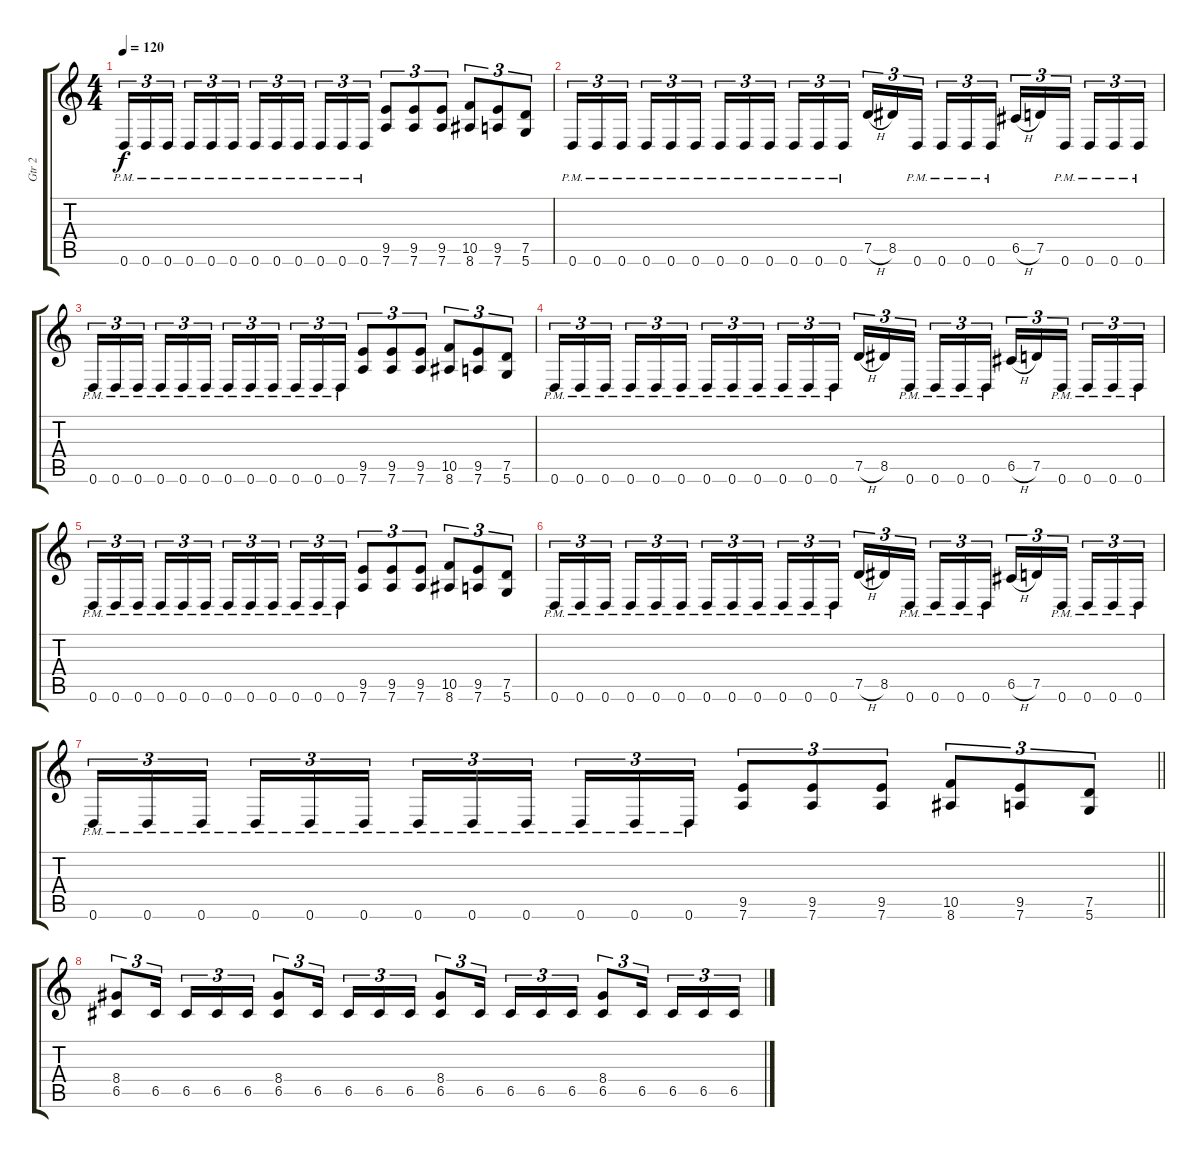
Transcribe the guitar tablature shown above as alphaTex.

\track ("Gtr 2" "Gtr 2") {instrument distortionguitar}
\staff {score tabs}
\tuning (D4 A3 F3 C3 G2 D2) {hide}
\ts (4 4)
\tempo 120
\clef g2
\ks c
0.6{pm}.16{tu (3 2) dy f} 0.6{pm}.16{tu (3 2)} 0.6{pm}.16{tu (3 2) beam splitsecondary} 0.6{pm}.16{tu (3 2)} 0.6{pm}.16{tu (3 2)} 0.6{pm}.16{tu (3 2)} 0.6{pm}.16{tu (3 2)} 0.6{pm}.16{tu (3 2)} 0.6{pm}.16{tu (3 2) beam splitsecondary} 0.6{pm}.16{tu (3 2)} 0.6{pm}.16{tu (3 2)} 0.6{pm}.16{tu (3 2)} (9.5 7.6).8{tu (3 2)} (9.5 7.6).8{tu (3 2)} (9.5 7.6).8{tu (3 2)} (10.5 8.6).8{tu (3 2)} (9.5 7.6).8{tu (3 2)} (7.5 5.6).8{tu (3 2)} |
0.6{pm}.16{tu (3 2)} 0.6{pm}.16{tu (3 2)} 0.6{pm}.16{tu (3 2) beam splitsecondary} 0.6{pm}.16{tu (3 2)} 0.6{pm}.16{tu (3 2)} 0.6{pm}.16{tu (3 2)} 0.6{pm}.16{tu (3 2)} 0.6{pm}.16{tu (3 2)} 0.6{pm}.16{tu (3 2) beam splitsecondary} 0.6{pm}.16{tu (3 2)} 0.6{pm}.16{tu (3 2)} 0.6{pm}.16{tu (3 2)} 7.5{h}.16{tu (3 2)} 8.5.16{tu (3 2)} 0.6{pm}.16{tu (3 2) beam splitsecondary} 0.6{pm}.16{tu (3 2)} 0.6{pm}.16{tu (3 2)} 0.6{pm}.16{tu (3 2)} 6.5{h}.16{tu (3 2)} 7.5.16{tu (3 2)} 0.6{pm}.16{tu (3 2) beam splitsecondary} 0.6{pm}.16{tu (3 2)} 0.6{pm}.16{tu (3 2)} 0.6{pm}.16{tu (3 2)} |
0.6{pm}.16{tu (3 2)} 0.6{pm}.16{tu (3 2)} 0.6{pm}.16{tu (3 2) beam splitsecondary} 0.6{pm}.16{tu (3 2)} 0.6{pm}.16{tu (3 2)} 0.6{pm}.16{tu (3 2)} 0.6{pm}.16{tu (3 2)} 0.6{pm}.16{tu (3 2)} 0.6{pm}.16{tu (3 2) beam splitsecondary} 0.6{pm}.16{tu (3 2)} 0.6{pm}.16{tu (3 2)} 0.6{pm}.16{tu (3 2)} (9.5 7.6).8{tu (3 2)} (9.5 7.6).8{tu (3 2)} (9.5 7.6).8{tu (3 2)} (10.5 8.6).8{tu (3 2)} (9.5 7.6).8{tu (3 2)} (7.5 5.6).8{tu (3 2)} |
0.6{pm}.16{tu (3 2)} 0.6{pm}.16{tu (3 2)} 0.6{pm}.16{tu (3 2) beam splitsecondary} 0.6{pm}.16{tu (3 2)} 0.6{pm}.16{tu (3 2)} 0.6{pm}.16{tu (3 2)} 0.6{pm}.16{tu (3 2)} 0.6{pm}.16{tu (3 2)} 0.6{pm}.16{tu (3 2) beam splitsecondary} 0.6{pm}.16{tu (3 2)} 0.6{pm}.16{tu (3 2)} 0.6{pm}.16{tu (3 2)} 7.5{h}.16{tu (3 2)} 8.5.16{tu (3 2)} 0.6{pm}.16{tu (3 2) beam splitsecondary} 0.6{pm}.16{tu (3 2)} 0.6{pm}.16{tu (3 2)} 0.6{pm}.16{tu (3 2)} 6.5{h}.16{tu (3 2)} 7.5.16{tu (3 2)} 0.6{pm}.16{tu (3 2) beam splitsecondary} 0.6{pm}.16{tu (3 2)} 0.6{pm}.16{tu (3 2)} 0.6{pm}.16{tu (3 2)} |
0.6{pm}.16{tu (3 2)} 0.6{pm}.16{tu (3 2)} 0.6{pm}.16{tu (3 2) beam splitsecondary} 0.6{pm}.16{tu (3 2)} 0.6{pm}.16{tu (3 2)} 0.6{pm}.16{tu (3 2)} 0.6{pm}.16{tu (3 2)} 0.6{pm}.16{tu (3 2)} 0.6{pm}.16{tu (3 2) beam splitsecondary} 0.6{pm}.16{tu (3 2)} 0.6{pm}.16{tu (3 2)} 0.6{pm}.16{tu (3 2)} (9.5 7.6).8{tu (3 2)} (9.5 7.6).8{tu (3 2)} (9.5 7.6).8{tu (3 2)} (10.5 8.6).8{tu (3 2)} (9.5 7.6).8{tu (3 2)} (7.5 5.6).8{tu (3 2)} |
0.6{pm}.16{tu (3 2)} 0.6{pm}.16{tu (3 2)} 0.6{pm}.16{tu (3 2) beam splitsecondary} 0.6{pm}.16{tu (3 2)} 0.6{pm}.16{tu (3 2)} 0.6{pm}.16{tu (3 2)} 0.6{pm}.16{tu (3 2)} 0.6{pm}.16{tu (3 2)} 0.6{pm}.16{tu (3 2) beam splitsecondary} 0.6{pm}.16{tu (3 2)} 0.6{pm}.16{tu (3 2)} 0.6{pm}.16{tu (3 2)} 7.5{h}.16{tu (3 2)} 8.5.16{tu (3 2)} 0.6{pm}.16{tu (3 2) beam splitsecondary} 0.6{pm}.16{tu (3 2)} 0.6{pm}.16{tu (3 2)} 0.6{pm}.16{tu (3 2)} 6.5{h}.16{tu (3 2)} 7.5.16{tu (3 2)} 0.6{pm}.16{tu (3 2) beam splitsecondary} 0.6{pm}.16{tu (3 2)} 0.6{pm}.16{tu (3 2)} 0.6{pm}.16{tu (3 2)} |
\barLineRight lightlight
0.6{pm}.16{tu (3 2)} 0.6{pm}.16{tu (3 2)} 0.6{pm}.16{tu (3 2) beam splitsecondary} 0.6{pm}.16{tu (3 2)} 0.6{pm}.16{tu (3 2)} 0.6{pm}.16{tu (3 2)} 0.6{pm}.16{tu (3 2)} 0.6{pm}.16{tu (3 2)} 0.6{pm}.16{tu (3 2) beam splitsecondary} 0.6{pm}.16{tu (3 2)} 0.6{pm}.16{tu (3 2)} 0.6{pm}.16{tu (3 2)} (9.5 7.6).8{tu (3 2)} (9.5 7.6).8{tu (3 2)} (9.5 7.6).8{tu (3 2)} (10.5 8.6).8{tu (3 2)} (9.5 7.6).8{tu (3 2)} (7.5 5.6).8{tu (3 2)} |
(8.4 6.5).8{tu (3 2)} 6.5.16{tu (3 2) beam splitsecondary} 6.5.16{tu (3 2)} 6.5.16{tu (3 2)} 6.5.16{tu (3 2)} (8.4 6.5).8{tu (3 2)} 6.5.16{tu (3 2) beam splitsecondary} 6.5.16{tu (3 2)} 6.5.16{tu (3 2)} 6.5.16{tu (3 2)} (8.4 6.5).8{tu (3 2)} 6.5.16{tu (3 2) beam splitsecondary} 6.5.16{tu (3 2)} 6.5.16{tu (3 2)} 6.5.16{tu (3 2)} (8.4 6.5).8{tu (3 2)} 6.5.16{tu (3 2) beam splitsecondary} 6.5.16{tu (3 2)} 6.5.16{tu (3 2)} 6.5.16{tu (3 2)}
